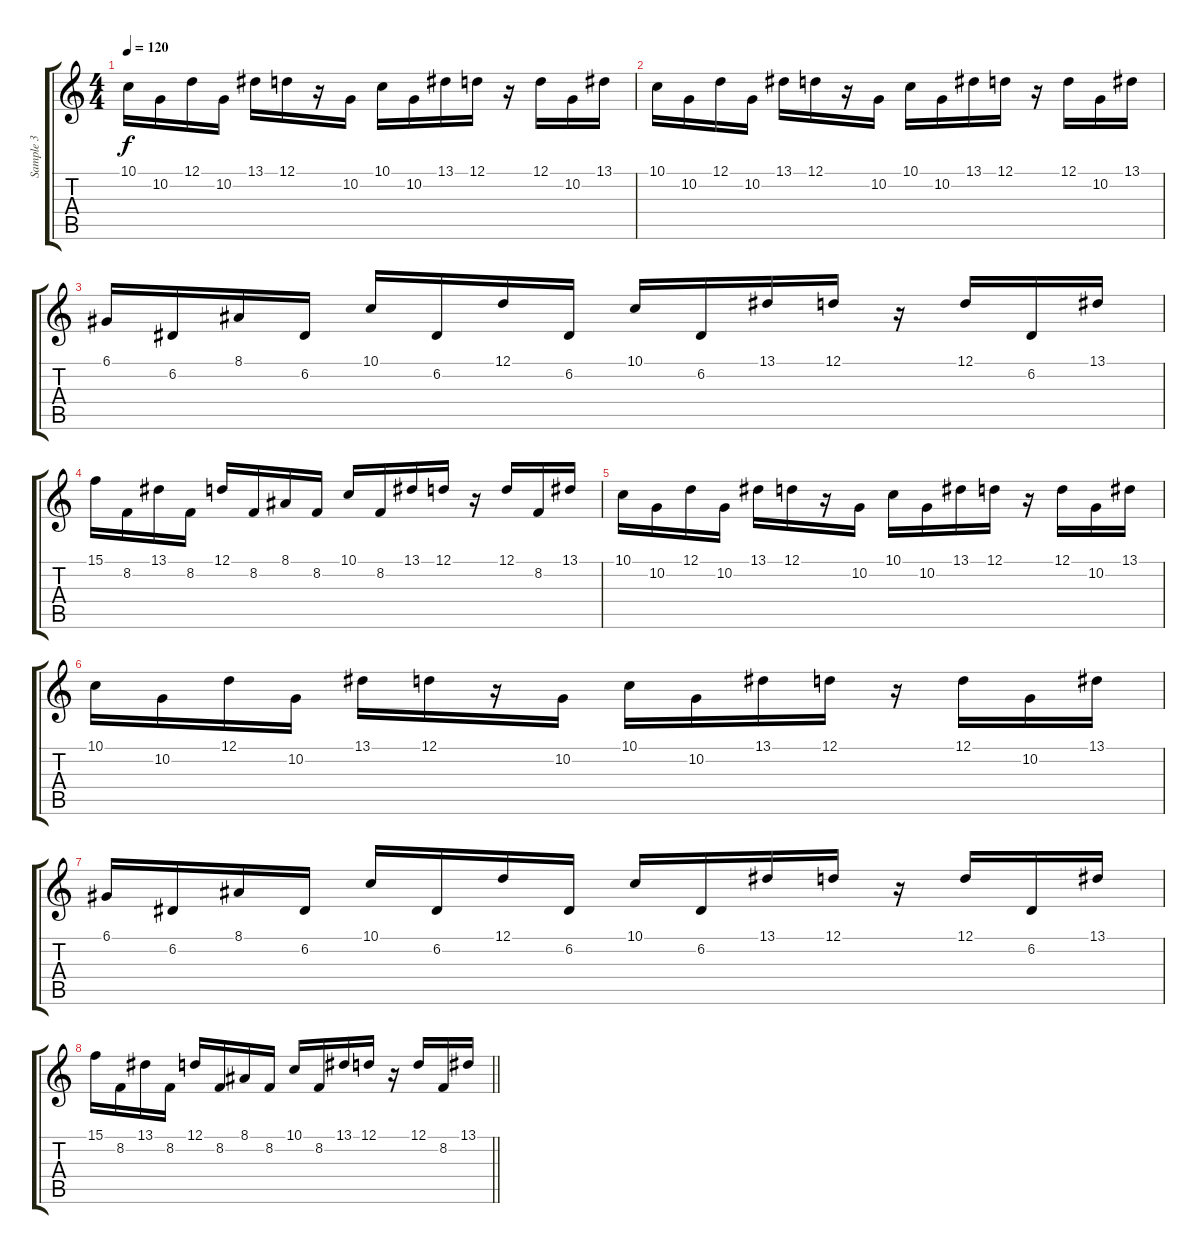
\track ("Sample 3" "Sample 3") {instrument lead1square}
\staff {score tabs}
\tuning (D4 A3 F3 C3 G2 C2) {hide}
\ts (4 4)
\section ("" " ")
\tempo 120
\clef g2
\ks c
10.1.16{dy f volume 16} 10.2.16 12.1.16 10.2.16 13.1.16 12.1.16 r.16 10.2.16 10.1.16 10.2.16 13.1.16 12.1.16 r.16 12.1.16 10.2.16 13.1.16 |
10.1.16 10.2.16 12.1.16 10.2.16 13.1.16 12.1.16 r.16 10.2.16 10.1.16 10.2.16 13.1.16 12.1.16 r.16 12.1.16 10.2.16 13.1.16 |
6.1.16 6.2.16 8.1.16 6.2.16 10.1.16 6.2.16 12.1.16 6.2.16 10.1.16 6.2.16 13.1.16 12.1.16 r.16 12.1.16 6.2.16 13.1.16 |
15.1.16 8.2.16 13.1.16 8.2.16 12.1.16 8.2.16 8.1.16 8.2.16 10.1.16 8.2.16 13.1.16 12.1.16 r.16 12.1.16 8.2.16 13.1.16 |
10.1.16 10.2.16 12.1.16 10.2.16 13.1.16 12.1.16 r.16 10.2.16 10.1.16 10.2.16 13.1.16 12.1.16 r.16 12.1.16 10.2.16 13.1.16 |
10.1.16 10.2.16 12.1.16 10.2.16 13.1.16 12.1.16 r.16 10.2.16 10.1.16 10.2.16 13.1.16 12.1.16 r.16 12.1.16 10.2.16 13.1.16 |
6.1.16 6.2.16 8.1.16 6.2.16 10.1.16 6.2.16 12.1.16 6.2.16 10.1.16 6.2.16 13.1.16 12.1.16 r.16 12.1.16 6.2.16 13.1.16 |
\barLineRight lightlight
15.1.16 8.2.16 13.1.16 8.2.16 12.1.16 8.2.16 8.1.16 8.2.16 10.1.16 8.2.16 13.1.16 12.1.16 r.16 12.1.16 8.2.16 13.1.16
